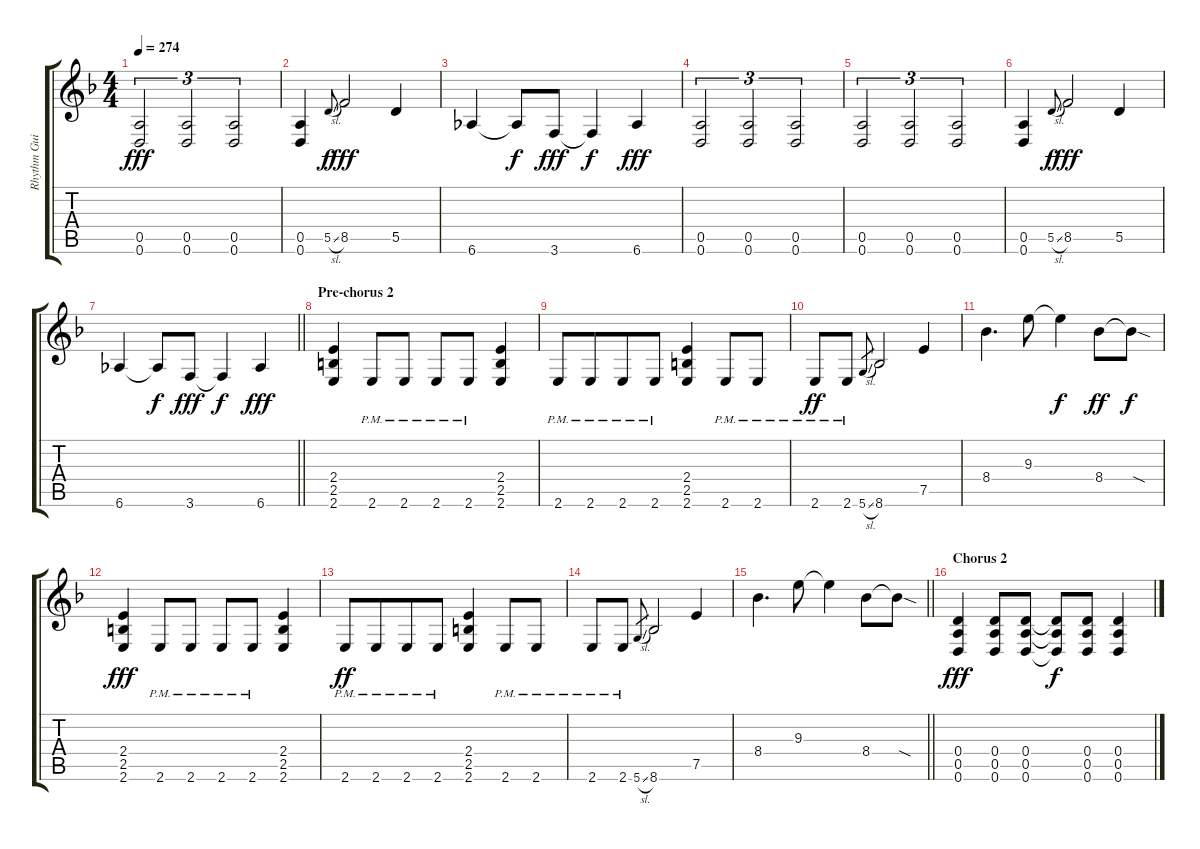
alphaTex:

\track ("Rhythm Guitar - left" "Rhythm Gui") {instrument distortionguitar}
\staff {score tabs}
\tuning (E4 B3 G3 D3 A2 D2) {hide}
\ts (4 4)
\tempo 274
\clef g2
\ks dminor
(0.5 0.6).2{tu (3 2) dy fff} (0.5 0.6).2{tu (3 2)} (0.5 0.6).2{tu (3 2)} |
(0.5 0.6).4 5.5{sl}.8{gr onbeat dy f} 8.5.2{dy fff} 5.5.4 |
6.6.4 6.6{t}.8{dy f} 3.6.8{dy fff} 3.6{t}.4{dy f} 6.6.4{dy fff} |
(0.5 0.6).2{tu (3 2)} (0.5 0.6).2{tu (3 2)} (0.5 0.6).2{tu (3 2)} |
(0.5 0.6).2{tu (3 2)} (0.5 0.6).2{tu (3 2)} (0.5 0.6).2{tu (3 2)} |
(0.5 0.6).4 5.5{sl}.8{gr onbeat dy f} 8.5.2{dy fff} 5.5.4 |
\barLineRight lightlight
6.6.4 6.6{t}.8{dy f} 3.6.8{dy fff} 3.6{t}.4{dy f} 6.6.4{dy fff} |
\section ("" "Pre-chorus 2")
(2.4 2.5 2.6).4 2.6{pm}.8 2.6{pm}.8 2.6{pm}.8 2.6{pm}.8 (2.4 2.5 2.6).4 |
2.6{pm}.8 2.6{pm}.8{beam merge} 2.6{pm}.8 2.6{pm}.8 (2.4 2.5 2.6).4 2.6{pm}.8 2.6{pm}.8 |
2.6{pm}.8{dy ff} 2.6{pm}.8 5.6{sl}.8{gr} 8.6.2 7.5.4 |
8.4.4{d} 9.3.8 9.3{t}.4{dy f} 8.4.8{dy ff} 8.4{sod t}.8{dy f} |
(2.4 2.5 2.6).4{dy fff} 2.6{pm}.8 2.6{pm}.8 2.6{pm}.8 2.6{pm}.8 (2.4 2.5 2.6).4 |
2.6{pm}.8{dy ff} 2.6{pm}.8{beam merge} 2.6{pm}.8 2.6{pm}.8 (2.4 2.5 2.6).4 2.6{pm}.8 2.6{pm}.8 |
2.6{pm}.8 2.6{pm}.8 5.6{sl}.8{gr} 8.6.2 7.5.4 |
\barLineRight lightlight
8.4.4{d} 9.3.8 9.3{t}.4 8.4.8 8.4{sod t}.8 |
\section ("" "Chorus 2")
(0.4 0.5 0.6).4{dy fff} (0.4 0.5 0.6).8 (0.4 0.5 0.6).8 (0.4{t} 0.5{t} 0.6{t}).8{dy f} (0.4 0.5 0.6).8 (0.4 0.5 0.6).4
